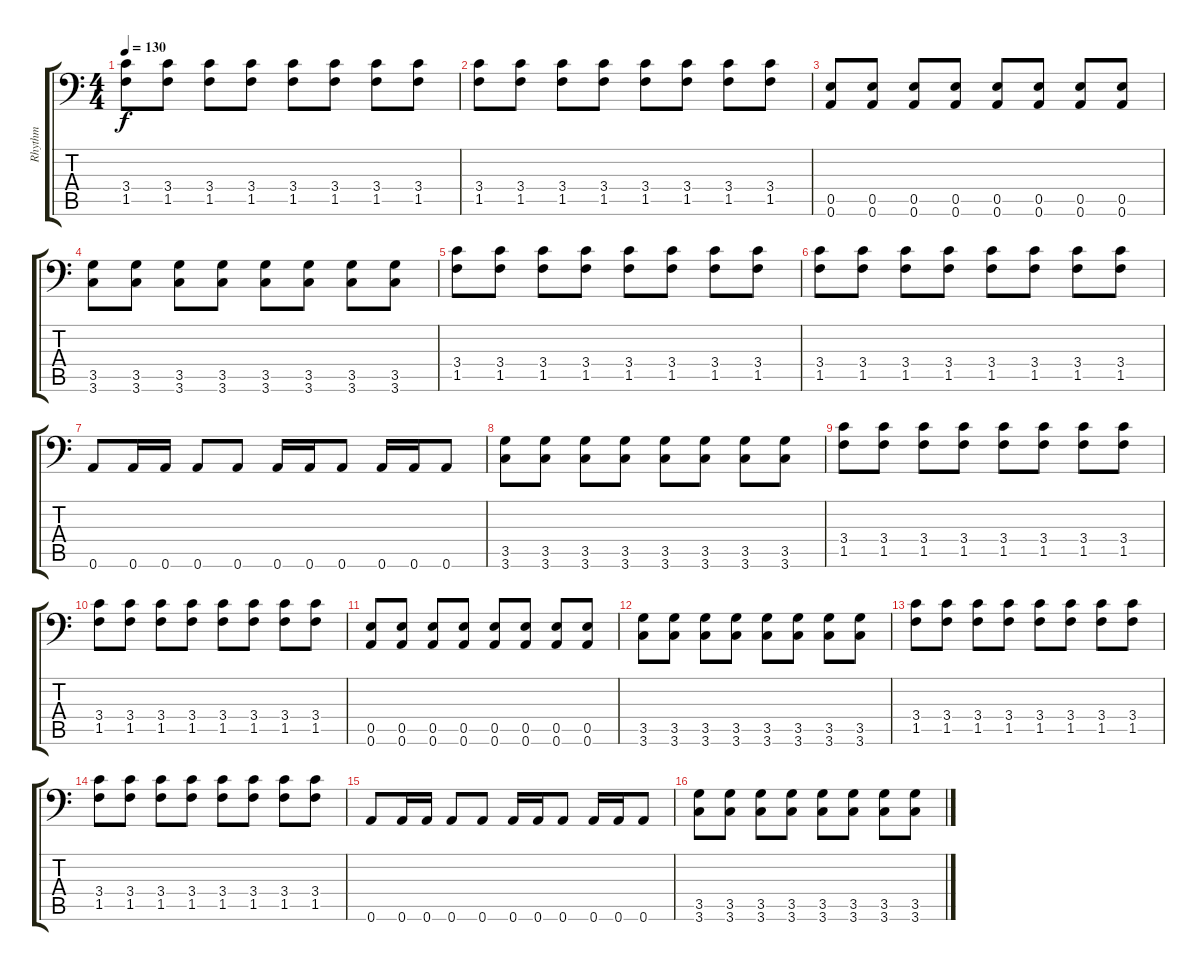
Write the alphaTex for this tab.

\track ("Rhythm" "Rhythm") {instrument distortionguitar}
\staff {score tabs}
\tuning (B3 Gb3 D3 A2 E2 A1) {hide}
\ts (4 4)
\tempo 130
\clef f4
\ks c
(3.4 1.5).8{dy f} (3.4 1.5).8 (3.4 1.5).8 (3.4 1.5).8 (3.4 1.5).8 (3.4 1.5).8 (3.4 1.5).8 (3.4 1.5).8 |
(3.4 1.5).8 (3.4 1.5).8 (3.4 1.5).8 (3.4 1.5).8 (3.4 1.5).8 (3.4 1.5).8 (3.4 1.5).8 (3.4 1.5).8 |
(0.5 0.6).8 (0.5 0.6).8 (0.5 0.6).8 (0.5 0.6).8 (0.5 0.6).8 (0.5 0.6).8 (0.5 0.6).8 (0.5 0.6).8 |
(3.5 3.6).8 (3.5 3.6).8 (3.5 3.6).8 (3.5 3.6).8 (3.5 3.6).8 (3.5 3.6).8 (3.5 3.6).8 (3.5 3.6).8 |
(3.4 1.5).8 (3.4 1.5).8 (3.4 1.5).8 (3.4 1.5).8 (3.4 1.5).8 (3.4 1.5).8 (3.4 1.5).8 (3.4 1.5).8 |
(3.4 1.5).8 (3.4 1.5).8 (3.4 1.5).8 (3.4 1.5).8 (3.4 1.5).8 (3.4 1.5).8 (3.4 1.5).8 (3.4 1.5).8 |
0.6.8 0.6.16 0.6.16 0.6.8 0.6.8 0.6.16 0.6.16 0.6.8 0.6.16 0.6.16 0.6.8 |
(3.5 3.6).8 (3.5 3.6).8 (3.5 3.6).8 (3.5 3.6).8 (3.5 3.6).8 (3.5 3.6).8 (3.5 3.6).8 (3.5 3.6).8 |
(3.4 1.5).8 (3.4 1.5).8 (3.4 1.5).8 (3.4 1.5).8 (3.4 1.5).8 (3.4 1.5).8 (3.4 1.5).8 (3.4 1.5).8 |
(3.4 1.5).8 (3.4 1.5).8 (3.4 1.5).8 (3.4 1.5).8 (3.4 1.5).8 (3.4 1.5).8 (3.4 1.5).8 (3.4 1.5).8 |
(0.5 0.6).8 (0.5 0.6).8 (0.5 0.6).8 (0.5 0.6).8 (0.5 0.6).8 (0.5 0.6).8 (0.5 0.6).8 (0.5 0.6).8 |
(3.5 3.6).8 (3.5 3.6).8 (3.5 3.6).8 (3.5 3.6).8 (3.5 3.6).8 (3.5 3.6).8 (3.5 3.6).8 (3.5 3.6).8 |
(3.4 1.5).8 (3.4 1.5).8 (3.4 1.5).8 (3.4 1.5).8 (3.4 1.5).8 (3.4 1.5).8 (3.4 1.5).8 (3.4 1.5).8 |
(3.4 1.5).8 (3.4 1.5).8 (3.4 1.5).8 (3.4 1.5).8 (3.4 1.5).8 (3.4 1.5).8 (3.4 1.5).8 (3.4 1.5).8 |
0.6.8 0.6.16 0.6.16 0.6.8 0.6.8 0.6.16 0.6.16 0.6.8 0.6.16 0.6.16 0.6.8 |
(3.5 3.6).8 (3.5 3.6).8 (3.5 3.6).8 (3.5 3.6).8 (3.5 3.6).8 (3.5 3.6).8 (3.5 3.6).8 (3.5 3.6).8
